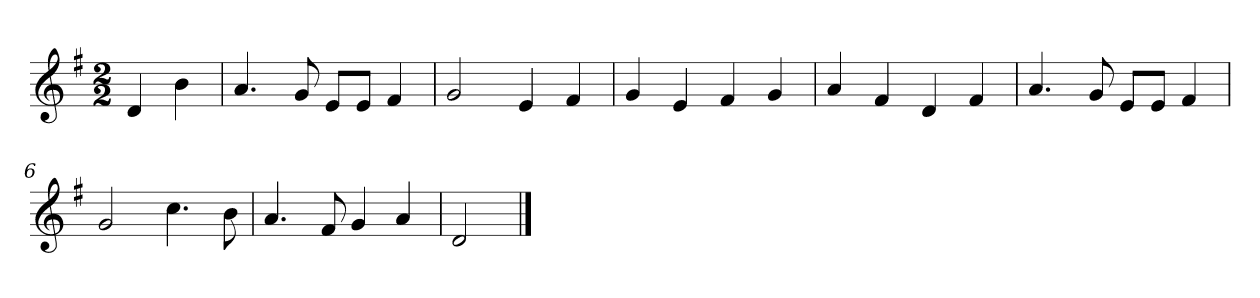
**kern
*part1
*staff1
*k[f#]
*M2/2
*MM120
=
4d
4b
=1
4.a
8g
8eL
8eJ
4f#
=2
2g
4e
4f#
=3
4g
4e
4f#
4g
=4
4a
4f#
4d
4f#
=5
4.a
8g
8eL
8eJ
4f#
=6
2g
4.cc
8b
=7
4.a
8f#
4g
4a
=8
2d
==
*-
